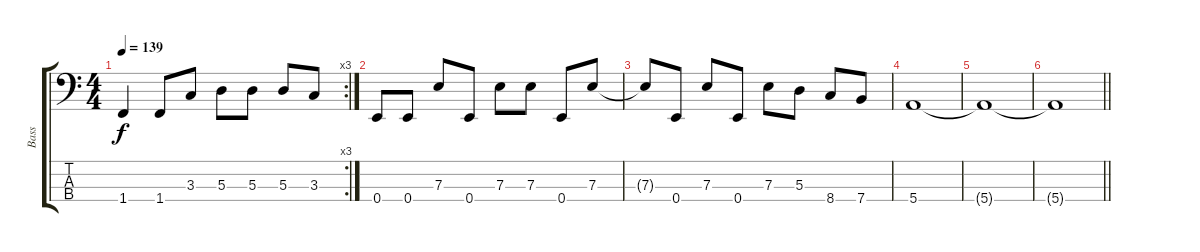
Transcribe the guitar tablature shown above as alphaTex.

\track ("Bass" "Bass") {instrument electricbassfinger}
\staff {score tabs}
\tuning (G2 D2 A1 E1) {hide}
\rc 3
\ts (4 4)
\tempo 139
\clef f4
\ks c
1.4.4{dy f} 1.4.8 3.3.8 5.3.8 5.3.8 5.3.8 3.3.8 |
0.4.8 0.4.8 7.3.8 0.4.8 7.3.8 7.3.8 0.4.8 7.3.8 |
7.3{t}.8 0.4.8 7.3.8 0.4.8 7.3.8 5.3.8 8.4.8 7.4.8 |
5.4.1 |
5.4{t}.1 |
\barLineRight lightlight
5.4{t}.1
